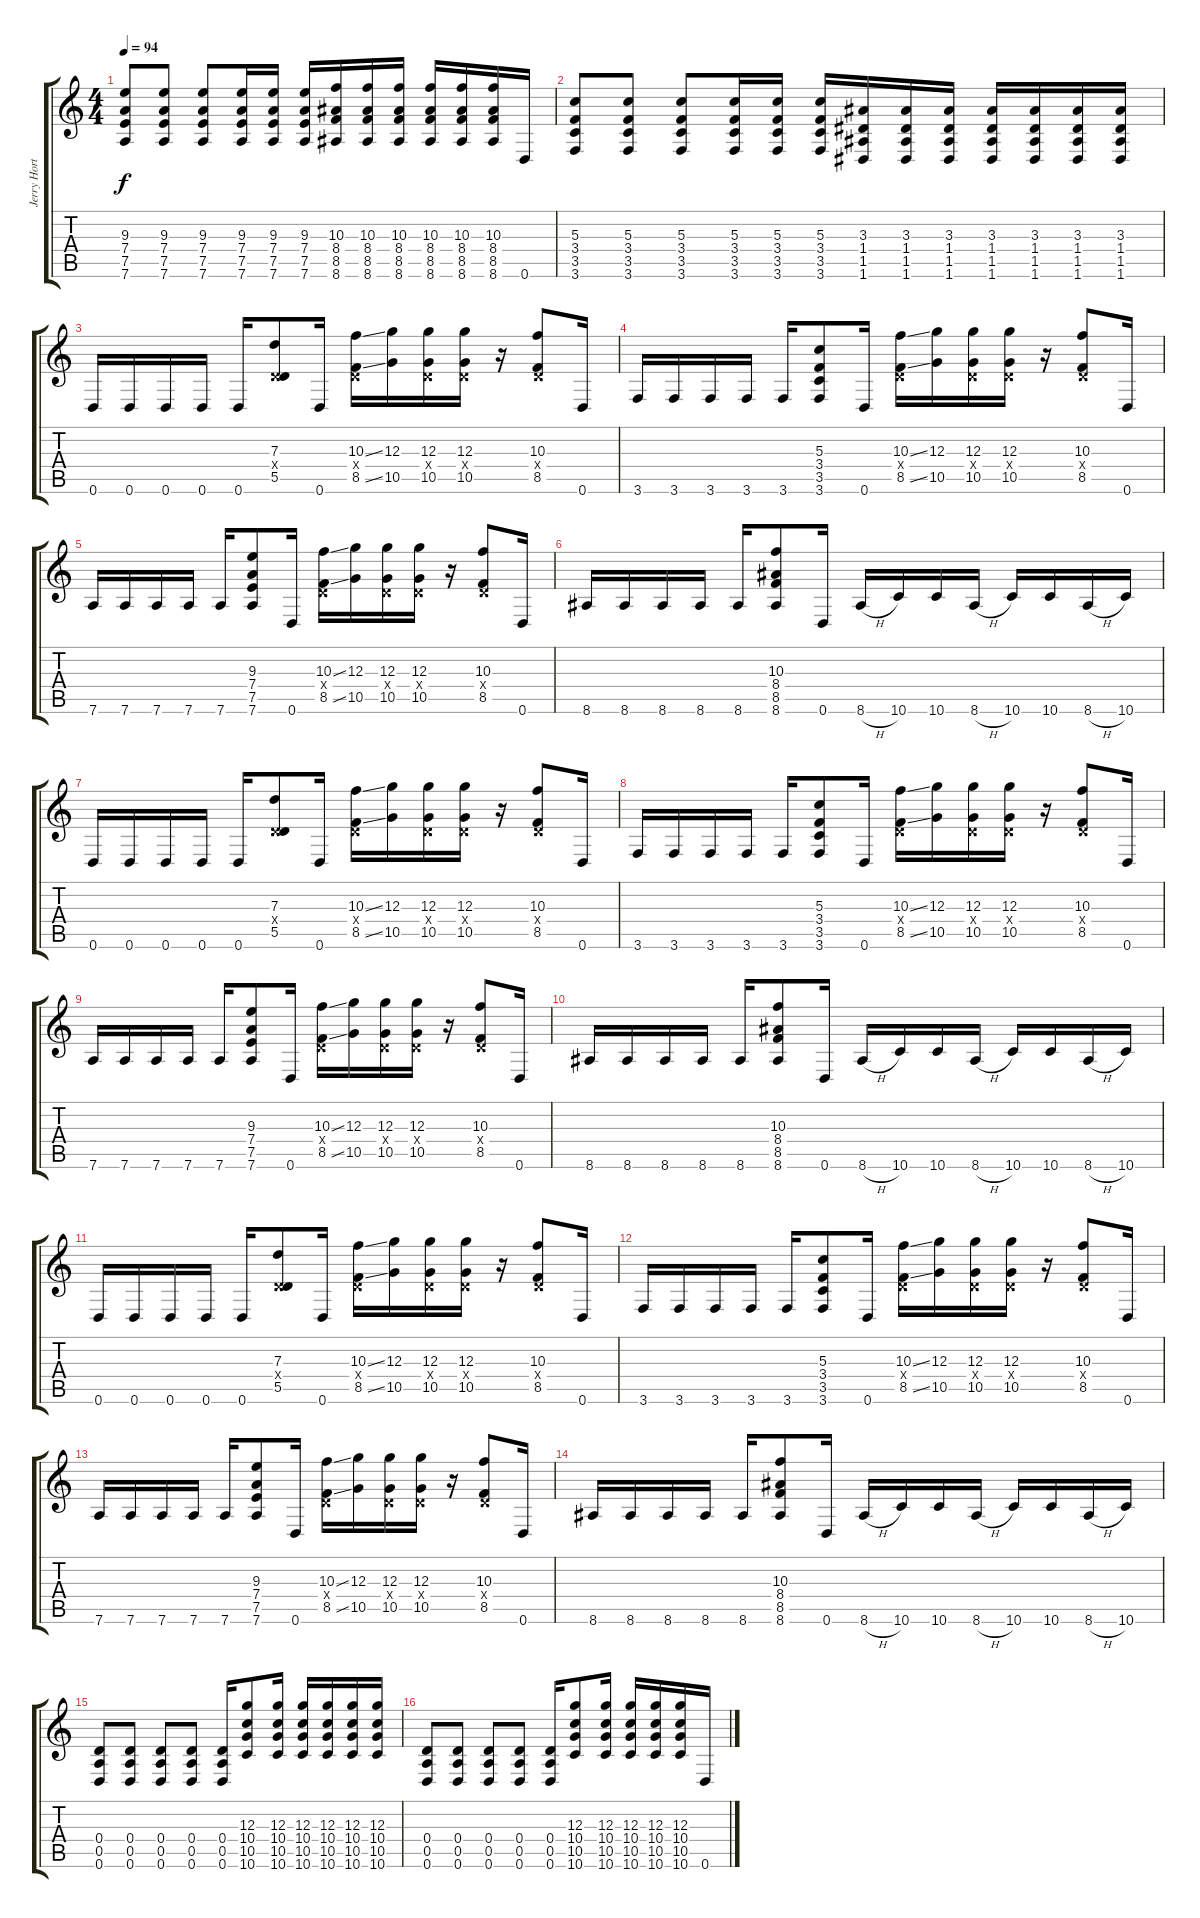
\track ("Jerry Horton (Guitar)" "Jerry Hort") {instrument distortionguitar}
\staff {score tabs}
\tuning (E4 B3 G3 D3 A2 D2) {hide}
\ts (4 4)
\tempo 94
\clef g2
\ks c
(9.3 7.4 7.5 7.6).8{dy f} (9.3 7.4 7.5 7.6).8 (9.3 7.4 7.5 7.6).8 (9.3 7.4 7.5 7.6).16 (9.3 7.4 7.5 7.6).16 (9.3 7.4 7.5 7.6).16 (10.3 8.4 8.5 8.6).16 (10.3 8.4 8.5 8.6).16 (10.3 8.4 8.5 8.6).16 (10.3 8.4 8.5 8.6).16 (10.3 8.4 8.5 8.6).16 (10.3 8.4 8.5 8.6).16 0.6.16 |
(5.3 3.4 3.5 3.6).8 (5.3 3.4 3.5 3.6).8 (5.3 3.4 3.5 3.6).8 (5.3 3.4 3.5 3.6).16 (5.3 3.4 3.5 3.6).16 (5.3 3.4 3.5 3.6).16 (3.3 1.4 1.5 1.6).16 (3.3 1.4 1.5 1.6).16 (3.3 1.4 1.5 1.6).16 (3.3 1.4 1.5 1.6).16 (3.3 1.4 1.5 1.6).16 (3.3 1.4 1.5 1.6).16 (3.3 1.4 1.5 1.6).16 |
0.6.16 0.6.16 0.6.16 0.6.16 0.6.16 (7.3 0.4{x} 5.5).8 0.6.16 (10.3{ss} 0.4{x} 8.5{ss}).16 (12.3 10.5).16 (12.3 0.4{x} 10.5).16 (12.3 0.4{x} 10.5).16 r.16 (10.3 0.4{x} 8.5).8 0.6.16 |
3.6.16 3.6.16 3.6.16 3.6.16 3.6.16 (5.3 3.4 3.5 3.6).8 0.6.16 (10.3{ss} 0.4{x} 8.5{ss}).16 (12.3 10.5).16 (12.3 0.4{x} 10.5).16 (12.3 0.4{x} 10.5).16 r.16 (10.3 0.4{x} 8.5).8 0.6.16 |
7.6.16 7.6.16 7.6.16 7.6.16 7.6.16 (9.3 7.4 7.5 7.6).8 0.6.16 (10.3{ss} 0.4{x} 8.5{ss}).16 (12.3 10.5).16 (12.3 0.4{x} 10.5).16 (12.3 0.4{x} 10.5).16 r.16 (10.3 0.4{x} 8.5).8 0.6.16 |
8.6.16 8.6.16 8.6.16 8.6.16 8.6.16 (10.3 8.4 8.5 8.6).8 0.6.16 8.6{h}.16 10.6.16 10.6.16 8.6{h}.16 10.6.16 10.6.16 8.6{h}.16 10.6.16 |
0.6.16 0.6.16 0.6.16 0.6.16 0.6.16 (7.3 0.4{x} 5.5).8 0.6.16 (10.3{ss} 0.4{x} 8.5{ss}).16 (12.3 10.5).16 (12.3 0.4{x} 10.5).16 (12.3 0.4{x} 10.5).16 r.16 (10.3 0.4{x} 8.5).8 0.6.16 |
3.6.16 3.6.16 3.6.16 3.6.16 3.6.16 (5.3 3.4 3.5 3.6).8 0.6.16 (10.3{ss} 0.4{x} 8.5{ss}).16 (12.3 10.5).16 (12.3 0.4{x} 10.5).16 (12.3 0.4{x} 10.5).16 r.16 (10.3 0.4{x} 8.5).8 0.6.16 |
7.6.16 7.6.16 7.6.16 7.6.16 7.6.16 (9.3 7.4 7.5 7.6).8 0.6.16 (10.3{ss} 0.4{x} 8.5{ss}).16 (12.3 10.5).16 (12.3 0.4{x} 10.5).16 (12.3 0.4{x} 10.5).16 r.16 (10.3 0.4{x} 8.5).8 0.6.16 |
8.6.16 8.6.16 8.6.16 8.6.16 8.6.16 (10.3 8.4 8.5 8.6).8 0.6.16 8.6{h}.16 10.6.16 10.6.16 8.6{h}.16 10.6.16 10.6.16 8.6{h}.16 10.6.16 |
0.6.16 0.6.16 0.6.16 0.6.16 0.6.16 (7.3 0.4{x} 5.5).8 0.6.16 (10.3{ss} 0.4{x} 8.5{ss}).16 (12.3 10.5).16 (12.3 0.4{x} 10.5).16 (12.3 0.4{x} 10.5).16 r.16 (10.3 0.4{x} 8.5).8 0.6.16 |
3.6.16 3.6.16 3.6.16 3.6.16 3.6.16 (5.3 3.4 3.5 3.6).8 0.6.16 (10.3{ss} 0.4{x} 8.5{ss}).16 (12.3 10.5).16 (12.3 0.4{x} 10.5).16 (12.3 0.4{x} 10.5).16 r.16 (10.3 0.4{x} 8.5).8 0.6.16 |
7.6.16 7.6.16 7.6.16 7.6.16 7.6.16 (9.3 7.4 7.5 7.6).8 0.6.16 (10.3{ss} 0.4{x} 8.5{ss}).16 (12.3 10.5).16 (12.3 0.4{x} 10.5).16 (12.3 0.4{x} 10.5).16 r.16 (10.3 0.4{x} 8.5).8 0.6.16 |
8.6.16 8.6.16 8.6.16 8.6.16 8.6.16 (10.3 8.4 8.5 8.6).8 0.6.16 8.6{h}.16 10.6.16 10.6.16 8.6{h}.16 10.6.16 10.6.16 8.6{h}.16 10.6.16 |
(0.4 0.5 0.6).8 (0.4 0.5 0.6).8 (0.4 0.5 0.6).8 (0.4 0.5 0.6).8 (0.4 0.5 0.6).16 (12.3 10.4 10.5 10.6).8 (12.3 10.4 10.5 10.6).16 (12.3 10.4 10.5 10.6).16 (12.3 10.4 10.5 10.6).16 (12.3 10.4 10.5 10.6).16 (12.3 10.4 10.5 10.6).16 |
(0.4 0.5 0.6).8 (0.4 0.5 0.6).8 (0.4 0.5 0.6).8 (0.4 0.5 0.6).8 (0.4 0.5 0.6).16 (12.3 10.4 10.5 10.6).8 (12.3 10.4 10.5 10.6).16 (12.3 10.4 10.5 10.6).16 (12.3 10.4 10.5 10.6).16 (12.3 10.4 10.5 10.6).16 0.6.16
